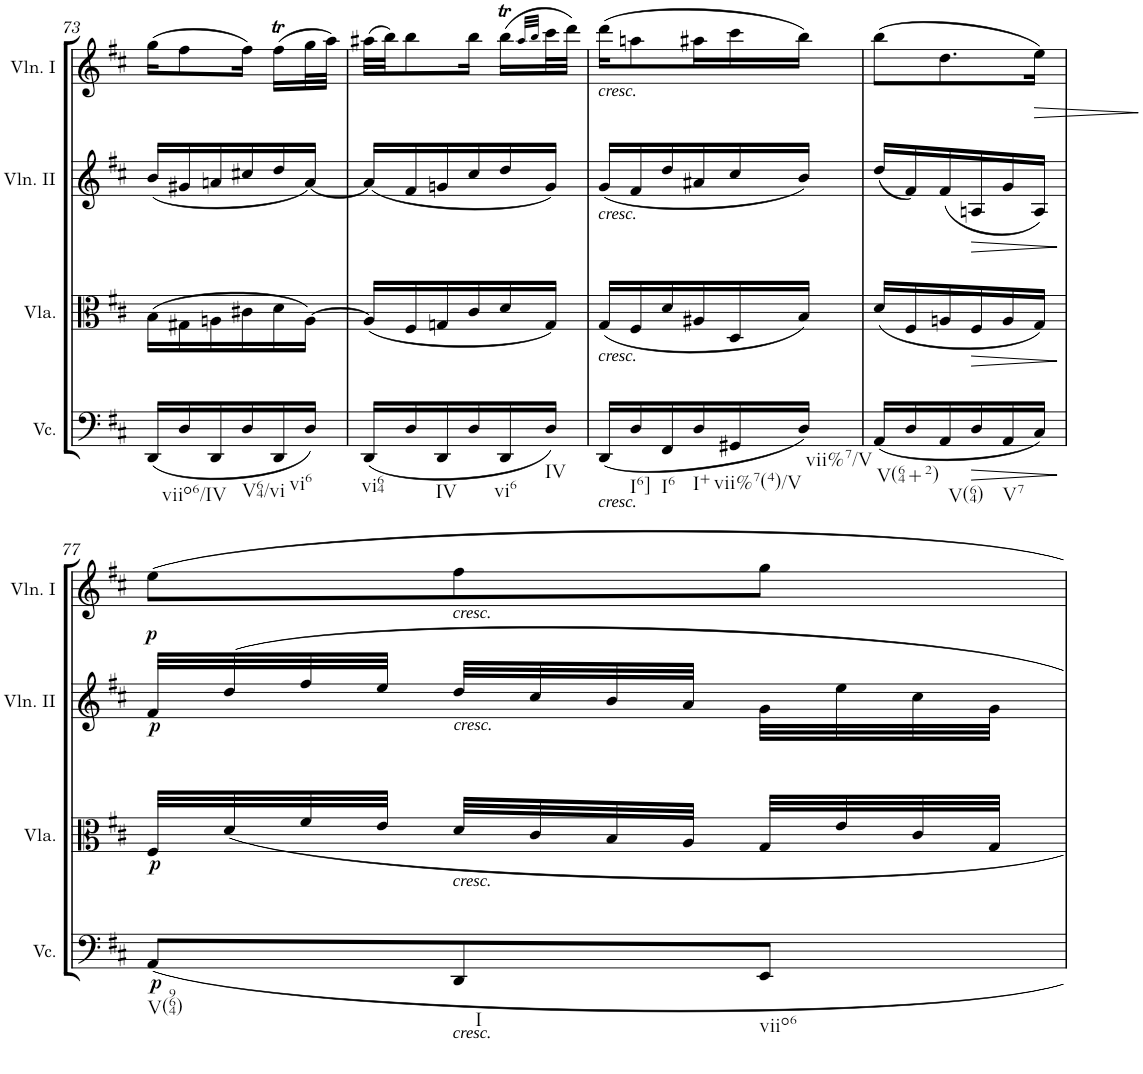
**kern	**dynam	**kern	**dynam	**kern	**dynam	**kern	**dynam
*part4	*part4	*part3	*part3	*part2	*part2	*part1	*part1
*staff4	*staff4	*staff3	*staff3	*staff2	*staff2	*staff1	*staff1
*I"Violoncello	*	*I"Viola	*	*I"Violin II	*	*I"Violin I	*
*I'Vc.	*	*I'Vla.	*	*I'Vln. II	*	*I'Vln. I	*
!!LO:PB:g=z
*clefF4	*	*clefC3	*	*clefG2	*	*clefG2	*
*k[f#c#]	*	*k[f#c#]	*	*k[f#c#]	*	*k[f#c#]	*
*M3/8	*	*M3/8	*	*M3/8	*	*M3/8	*
=73	=73	=73	=73	=73	=73	=73	=73
(16DD/LL	.	(16B\LL	.	(16b/LL	.	(16gg\KL	.
16D/	.	16G#X\	.	16g#X/	.	8ff#\	.
!LO:TX:b:t=viio6/IV	!	!	!	!	!	!	!
16DD/	.	16An\	.	16an/	.	.	.
!LO:TX:b:t=V64/vi	!	!	!	!	!	!	!
16D/	.	16c#X\	.	16cc#X/	.	16ff#\Jk)	.
!LO:TX:b:t=vi6	!	!	!	!	!	!	!
16DD/	.	16d\	.	16dd/	.	(16ff#t\LL	.
16D/JJ)	.	[16A\JJ)	.	[16a/JJ)	.	32gg\L	.
.	.	.	.	.	.	32aa\JJJ)	.
=74	=74	=74	=74	=74	=74	=74	=74
!LO:TX:b:t=vi64	!	!	!	!	!	!	!
(16DD/LL	.	(16A/LL]	.	(16a/LL]	.	(32aa#X\LLL	.
.	.	.	.	.	.	32bb\JJ)	.
16D/	.	16F#/	.	16f#/	.	8bb\	.
!LO:TX:b:t=IV	!	!	!	!	!	!	!
16DD/	.	16Gn/	.	16gn/	.	.	.
16D/	.	16c#/	.	16cc#/	.	16bb\Jk	.
!LO:TX:b:t=vi6	!	!	!	!	!	!	!
16DD/	.	16d/	.	16dd/	.	(16bbT\LL	.
.	.	.	.	.	.	32qaa#/LLL	.
.	.	.	.	.	.	32qbb/JJJ	.
!LO:TX:b:t=IV	!	!	!	!	!	!	!
16D/JJ)	.	16G/JJ)	.	16g/JJ)	.	32ccc#\L	.
.	.	.	.	.	.	32ddd\JJJ)	.
=75	=75	=75	=75	=75	=75	=75	=75
!	!	!	!	!	!	!LO:TX:b:i:t=cresc.	!
!	!	!	!	!LO:TX:b:i:t=cresc.	!	!	!
!	!	!LO:TX:b:i:t=cresc.	!	!	!	!	!
!LO:TX:b:i:t=cresc.	!	!	!	!	!	!	!
(16DD/LL	.	(16G/LL	.	(16g/LL	.	(16ddd\KL	.
!LO:TX:b:t=I6]	!	!	!	!	!	!	!
16D/	.	16F#/	.	16f#/	.	8aan\	.
!LO:TX:b:t=I6	!	!	!	!	!	!	!
16FF#/	.	16d/	.	16dd/	.	.	.
!LO:TX:b:t=I+	!	!	!	!	!	!	!
16D/	.	16A#X/	.	16a#X/	.	16aa#X\L	.
!LO:TX:b:t=vii%7(4)/V	!	!	!	!	!	!	!
16GG#X/	.	16D/	.	16cc#/	.	16ccc#\	.
!LO:TX:b:t=vii%7/V	!	!	!	!	!	!	!
16D/JJ)	.	16B/JJ)	.	16b/JJ)	.	16bb\JJ)	.
=76	=76	=76	=76	=76	=76	=76	=76
!LO:TX:b:t=V(64+2)	!	!	!	!	!	!	!
(16AA/LL	.	(16d/LL	.	(16dd/LL	.	(8bb\L	.
16D/	.	16F#/	.	16f#/)	.	.	.
!LO:TX:b:t=V(64)	!	!	!	!	!	!	!
16AA/	.	16An/	.	(16f#/	.	8.dd\	.
!	!LO:HP:b	!	!LO:HP:b	!	!LO:HP:b	!	!
16D/	>	16F#/	>	16An/	>	.	.
!LO:TX:b:t=V7	!	!	!	!	!	!	!
16AA/	.	16A/	.	16g/	.	.	.
!	!	!	!	!	!	!	!LO:HP:b
16C#/JJ)	.	16G/JJ)	.	16A/JJ)	.	16ee\Jk)	>
.	]	.	]	.	]	.	]
!!LO:LB:g=z
=77	=77	=77	=77	=77	=77	=77	=77
!LO:TX:b:t=V(964)	!	!	!	!	!	!	!
!	!LO:DY:b	!	!LO:DY:b	!	!LO:DY:b	!	!LO:DY:b
8AA/L	p	32F#/LLL	p	32f#/LLL	p	8ee\L	p
.	.	32d/	.	32dd/	.	.	.
.	.	32f#/	.	32ff#/	.	.	.
.	.	32e/JJJ	.	32ee/JJJ	.	.	.
!	!	!	!	!	!	!LO:TX:b:i:t=cresc.	!
!	!	!	!	!LO:TX:b:i:t=cresc.	!	!	!
!	!	!LO:TX:b:i:t=cresc.	!	!	!	!	!
!LO:TX:b:i:t=cresc.	!	!	!	!	!	!	!
!LO:TX:b:t=I	!	!	!	!	!	!	!
8DD/	.	32d/LLL	.	32dd/LLL	.	8ff#\	.
.	.	32c#/	.	32cc#/	.	.	.
.	.	32B/	.	32b/	.	.	.
.	.	32A/JJJ	.	32a/JJJ	.	.	.
!LO:TX:b:t=viio6	!	!	!	!	!	!	!
8EE/J	.	32G/LLL	.	32g\LLL	.	8gg\J	.
.	.	32e/	.	32ee\	.	.	.
.	.	32c#/	.	32cc#\	.	.	.
.	.	32G/JJJ	.	32g\JJJ	.	.	.
=	=	=	=	=	=	=	=
*-	*-	*-	*-	*-	*-	*-	*-
